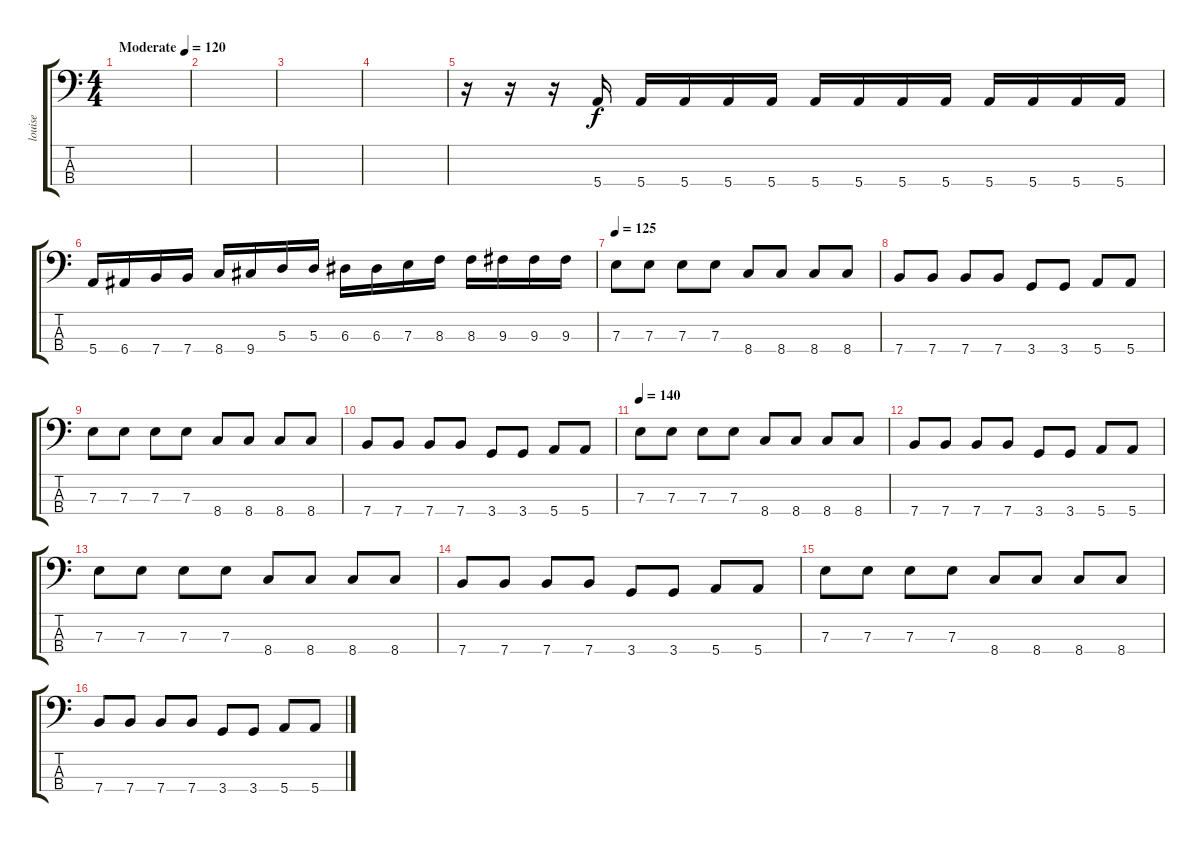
\track ("louise" "louise") {instrument electricbassfinger}
\staff {score tabs}
\tuning (G2 D2 A1 E1) {hide}
\ts (4 4)
\tempo (120 "Moderate")
\clef f4
\ks c
|
|
|
|
r.16 r.16 r.16 5.4.16 5.4.16 5.4.16 5.4.16 5.4.16 5.4.16 5.4.16 5.4.16 5.4.16 5.4.16 5.4.16 5.4.16 5.4.16 |
5.4.16 6.4.16 7.4.16 7.4.16 8.4.16 9.4.16 5.3.16 5.3.16 6.3.16 6.3.16 7.3.16 8.3.16 8.3.16 9.3.16 9.3.16 9.3.16 |
\tempo 125
7.3.8 7.3.8 7.3.8 7.3.8 8.4.8 8.4.8 8.4.8 8.4.8 |
7.4.8 7.4.8 7.4.8 7.4.8 3.4.8 3.4.8 5.4.8 5.4.8 |
7.3.8 7.3.8 7.3.8 7.3.8 8.4.8 8.4.8 8.4.8 8.4.8 |
7.4.8 7.4.8 7.4.8 7.4.8 3.4.8 3.4.8 5.4.8 5.4.8 |
\tempo 140
7.3.8 7.3.8 7.3.8 7.3.8 8.4.8 8.4.8 8.4.8 8.4.8 |
7.4.8 7.4.8 7.4.8 7.4.8 3.4.8 3.4.8 5.4.8 5.4.8 |
7.3.8 7.3.8 7.3.8 7.3.8 8.4.8 8.4.8 8.4.8 8.4.8 |
7.4.8 7.4.8 7.4.8 7.4.8 3.4.8 3.4.8 5.4.8 5.4.8 |
7.3.8 7.3.8 7.3.8 7.3.8 8.4.8 8.4.8 8.4.8 8.4.8 |
7.4.8 7.4.8 7.4.8 7.4.8 3.4.8 3.4.8 5.4.8 5.4.8
